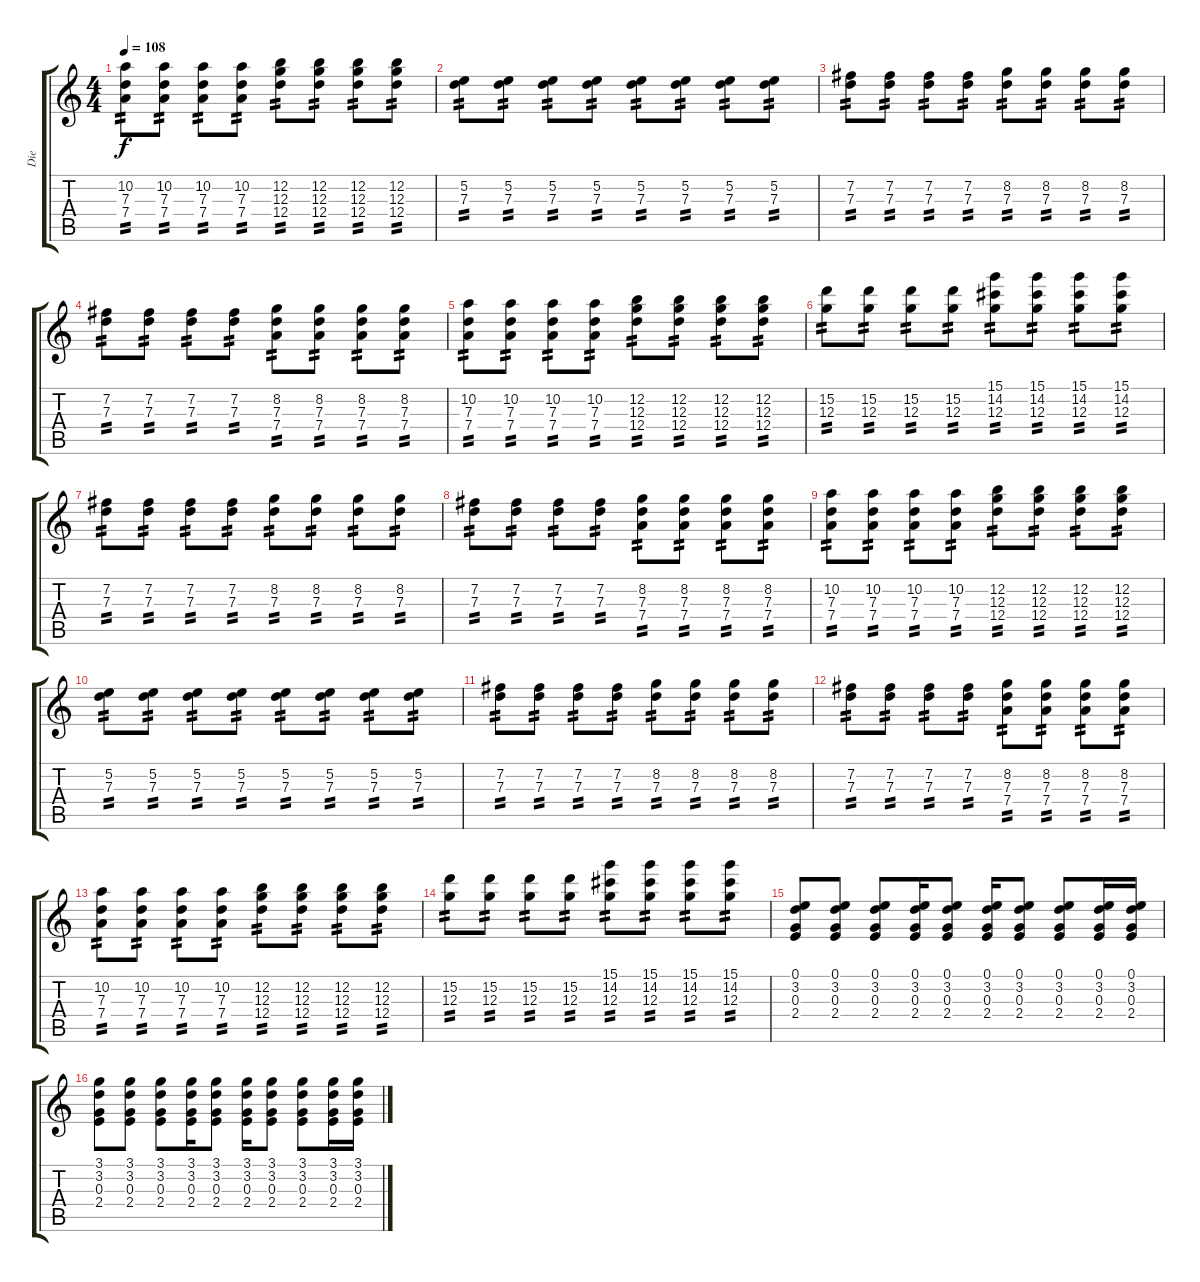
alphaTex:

\track ("Die" "Die") {instrument electricguitarclean}
\staff {score tabs}
\tuning (E4 B3 G3 D3 A2 D2) {hide}
\ts (4 4)
\tempo 108
\clef g2
\ks c
(10.2 7.3 7.4).8{tp 2 dy f} (10.2 7.3 7.4).8{tp 2} (10.2 7.3 7.4).8{tp 2} (10.2 7.3 7.4).8{tp 2} (12.2 12.3 12.4).8{tp 2} (12.2 12.3 12.4).8{tp 2} (12.2 12.3 12.4).8{tp 2} (12.2 12.3 12.4).8{tp 2} |
(5.2 7.3).8{tp 2} (5.2 7.3).8{tp 2} (5.2 7.3).8{tp 2} (5.2 7.3).8{tp 2} (5.2 7.3).8{tp 2} (5.2 7.3).8{tp 2} (5.2 7.3).8{tp 2} (5.2 7.3).8{tp 2} |
(7.2 7.3).8{tp 2} (7.2 7.3).8{tp 2} (7.2 7.3).8{tp 2} (7.2 7.3).8{tp 2} (8.2 7.3).8{tp 2} (8.2 7.3).8{tp 2} (8.2 7.3).8{tp 2} (8.2 7.3).8{tp 2} |
(7.2 7.3).8{tp 2} (7.2 7.3).8{tp 2} (7.2 7.3).8{tp 2} (7.2 7.3).8{tp 2} (8.2 7.3 7.4).8{tp 2} (8.2 7.3 7.4).8{tp 2} (8.2 7.3 7.4).8{tp 2} (8.2 7.3 7.4).8{tp 2} |
(10.2 7.3 7.4).8{tp 2} (10.2 7.3 7.4).8{tp 2} (10.2 7.3 7.4).8{tp 2} (10.2 7.3 7.4).8{tp 2} (12.2 12.3 12.4).8{tp 2} (12.2 12.3 12.4).8{tp 2} (12.2 12.3 12.4).8{tp 2} (12.2 12.3 12.4).8{tp 2} |
(15.2 12.3).8{tp 2} (15.2 12.3).8{tp 2} (15.2 12.3).8{tp 2} (15.2 12.3).8{tp 2} (15.1 14.2 12.3).8{tp 2} (15.1 14.2 12.3).8{tp 2} (15.1 14.2 12.3).8{tp 2} (15.1 14.2 12.3).8{tp 2} |
(7.2 7.3).8{tp 2} (7.2 7.3).8{tp 2} (7.2 7.3).8{tp 2} (7.2 7.3).8{tp 2} (8.2 7.3).8{tp 2} (8.2 7.3).8{tp 2} (8.2 7.3).8{tp 2} (8.2 7.3).8{tp 2} |
(7.2 7.3).8{tp 2} (7.2 7.3).8{tp 2} (7.2 7.3).8{tp 2} (7.2 7.3).8{tp 2} (8.2 7.3 7.4).8{tp 2} (8.2 7.3 7.4).8{tp 2} (8.2 7.3 7.4).8{tp 2} (8.2 7.3 7.4).8{tp 2} |
(10.2 7.3 7.4).8{tp 2} (10.2 7.3 7.4).8{tp 2} (10.2 7.3 7.4).8{tp 2} (10.2 7.3 7.4).8{tp 2} (12.2 12.3 12.4).8{tp 2} (12.2 12.3 12.4).8{tp 2} (12.2 12.3 12.4).8{tp 2} (12.2 12.3 12.4).8{tp 2} |
(5.2 7.3).8{tp 2} (5.2 7.3).8{tp 2} (5.2 7.3).8{tp 2} (5.2 7.3).8{tp 2} (5.2 7.3).8{tp 2} (5.2 7.3).8{tp 2} (5.2 7.3).8{tp 2} (5.2 7.3).8{tp 2} |
(7.2 7.3).8{tp 2} (7.2 7.3).8{tp 2} (7.2 7.3).8{tp 2} (7.2 7.3).8{tp 2} (8.2 7.3).8{tp 2} (8.2 7.3).8{tp 2} (8.2 7.3).8{tp 2} (8.2 7.3).8{tp 2} |
(7.2 7.3).8{tp 2} (7.2 7.3).8{tp 2} (7.2 7.3).8{tp 2} (7.2 7.3).8{tp 2} (8.2 7.3 7.4).8{tp 2} (8.2 7.3 7.4).8{tp 2} (8.2 7.3 7.4).8{tp 2} (8.2 7.3 7.4).8{tp 2} |
(10.2 7.3 7.4).8{tp 2} (10.2 7.3 7.4).8{tp 2} (10.2 7.3 7.4).8{tp 2} (10.2 7.3 7.4).8{tp 2} (12.2 12.3 12.4).8{tp 2} (12.2 12.3 12.4).8{tp 2} (12.2 12.3 12.4).8{tp 2} (12.2 12.3 12.4).8{tp 2} |
(15.2 12.3).8{tp 2} (15.2 12.3).8{tp 2} (15.2 12.3).8{tp 2} (15.2 12.3).8{tp 2} (15.1 14.2 12.3).8{tp 2} (15.1 14.2 12.3).8{tp 2} (15.1 14.2 12.3).8{tp 2} (15.1 14.2 12.3).8{tp 2} |
(0.1 3.2 0.3 2.4).8 (0.1 3.2 0.3 2.4).8 (0.1 3.2 0.3 2.4).8 (0.1 3.2 0.3 2.4).16 (0.1 3.2 0.3 2.4).8 (0.1 3.2 0.3 2.4).16 (0.1 3.2 0.3 2.4).8 (0.1 3.2 0.3 2.4).8 (0.1 3.2 0.3 2.4).16 (0.1 3.2 0.3 2.4).16 |
(3.1 3.2 0.3 2.4).8 (3.1 3.2 0.3 2.4).8 (3.1 3.2 0.3 2.4).8 (3.1 3.2 0.3 2.4).16 (3.1 3.2 0.3 2.4).8 (3.1 3.2 0.3 2.4).16 (3.1 3.2 0.3 2.4).8 (3.1 3.2 0.3 2.4).8 (3.1 3.2 0.3 2.4).16 (3.1 3.2 0.3 2.4).16
